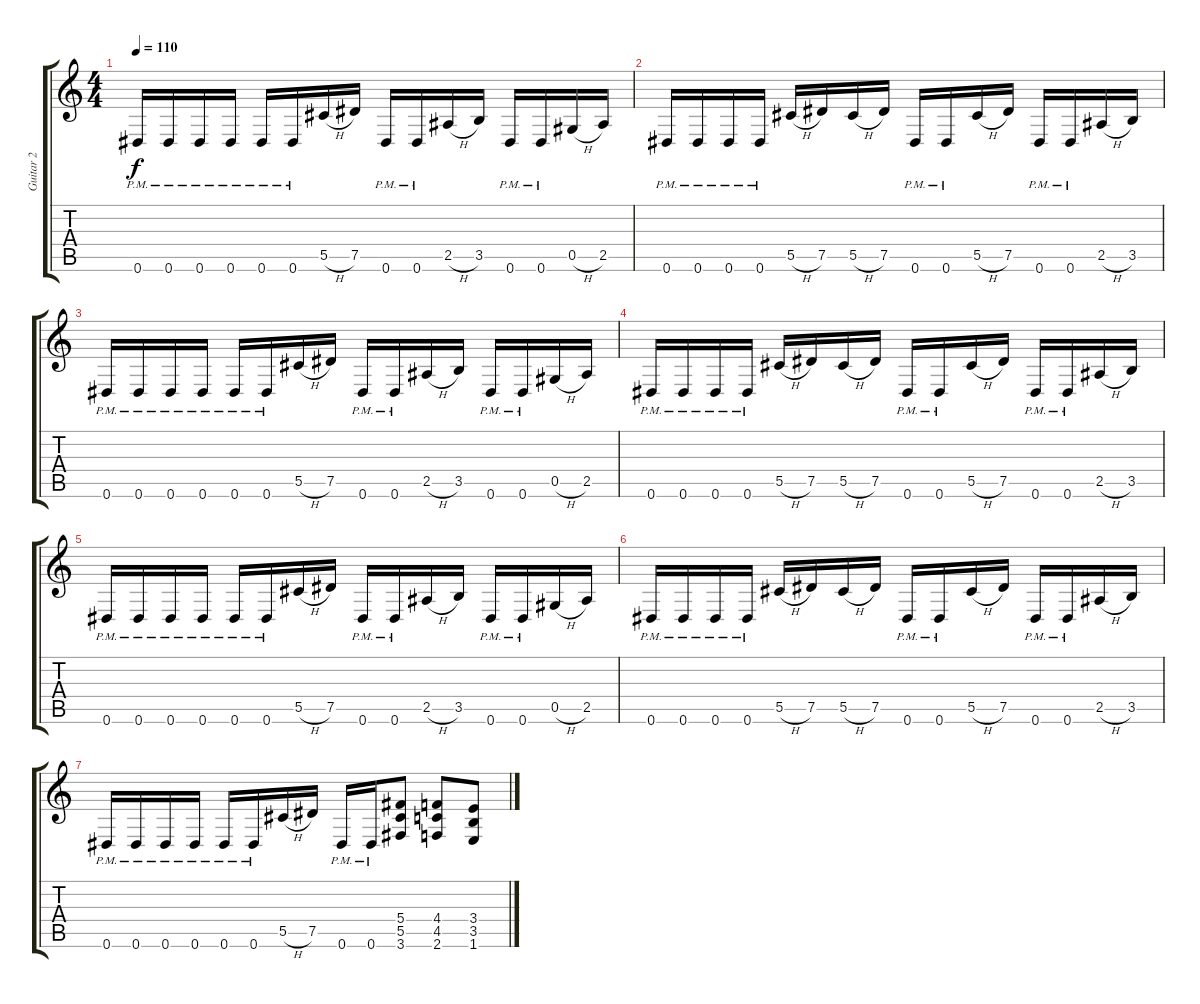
\track ("Guitar 2" "Guitar 2") {instrument overdrivenguitar}
\staff {score tabs}
\tuning (Eb4 Bb3 Gb3 Db3 Ab2 Eb2) {hide}
\ts (4 4)
\tempo 110
\clef g2
\ks c
0.6{pm}.16{dy f} 0.6{pm}.16 0.6{pm}.16 0.6{pm}.16 0.6{pm}.16 0.6{pm}.16 5.5{h}.16 7.5.16 0.6{pm}.16 0.6{pm}.16 2.5{h}.16 3.5.16 0.6{pm}.16 0.6{pm}.16 0.5{h}.16 2.5.16 |
0.6{pm}.16 0.6{pm}.16 0.6{pm}.16 0.6{pm}.16 5.5{h}.16 7.5.16 5.5{h}.16 7.5.16 0.6{pm}.16 0.6{pm}.16 5.5{h}.16 7.5.16 0.6{pm}.16 0.6{pm}.16 2.5{h}.16 3.5.16 |
0.6{pm}.16 0.6{pm}.16 0.6{pm}.16 0.6{pm}.16 0.6{pm}.16 0.6{pm}.16 5.5{h}.16 7.5.16 0.6{pm}.16 0.6{pm}.16 2.5{h}.16 3.5.16 0.6{pm}.16 0.6{pm}.16 0.5{h}.16 2.5.16 |
0.6{pm}.16 0.6{pm}.16 0.6{pm}.16 0.6{pm}.16 5.5{h}.16 7.5.16 5.5{h}.16 7.5.16 0.6{pm}.16 0.6{pm}.16 5.5{h}.16 7.5.16 0.6{pm}.16 0.6{pm}.16 2.5{h}.16 3.5.16 |
0.6{pm}.16 0.6{pm}.16 0.6{pm}.16 0.6{pm}.16 0.6{pm}.16 0.6{pm}.16 5.5{h}.16 7.5.16 0.6{pm}.16 0.6{pm}.16 2.5{h}.16 3.5.16 0.6{pm}.16 0.6{pm}.16 0.5{h}.16 2.5.16 |
0.6{pm}.16 0.6{pm}.16 0.6{pm}.16 0.6{pm}.16 5.5{h}.16 7.5.16 5.5{h}.16 7.5.16 0.6{pm}.16 0.6{pm}.16 5.5{h}.16 7.5.16 0.6{pm}.16 0.6{pm}.16 2.5{h}.16 3.5.16 |
0.6{pm}.16 0.6{pm}.16 0.6{pm}.16 0.6{pm}.16 0.6{pm}.16 0.6{pm}.16 5.5{h}.16 7.5.16 0.6{pm}.16 0.6{pm}.16 (5.4 5.5 3.6).8 (4.4 4.5 2.6).8 (3.4 3.5 1.6).8
